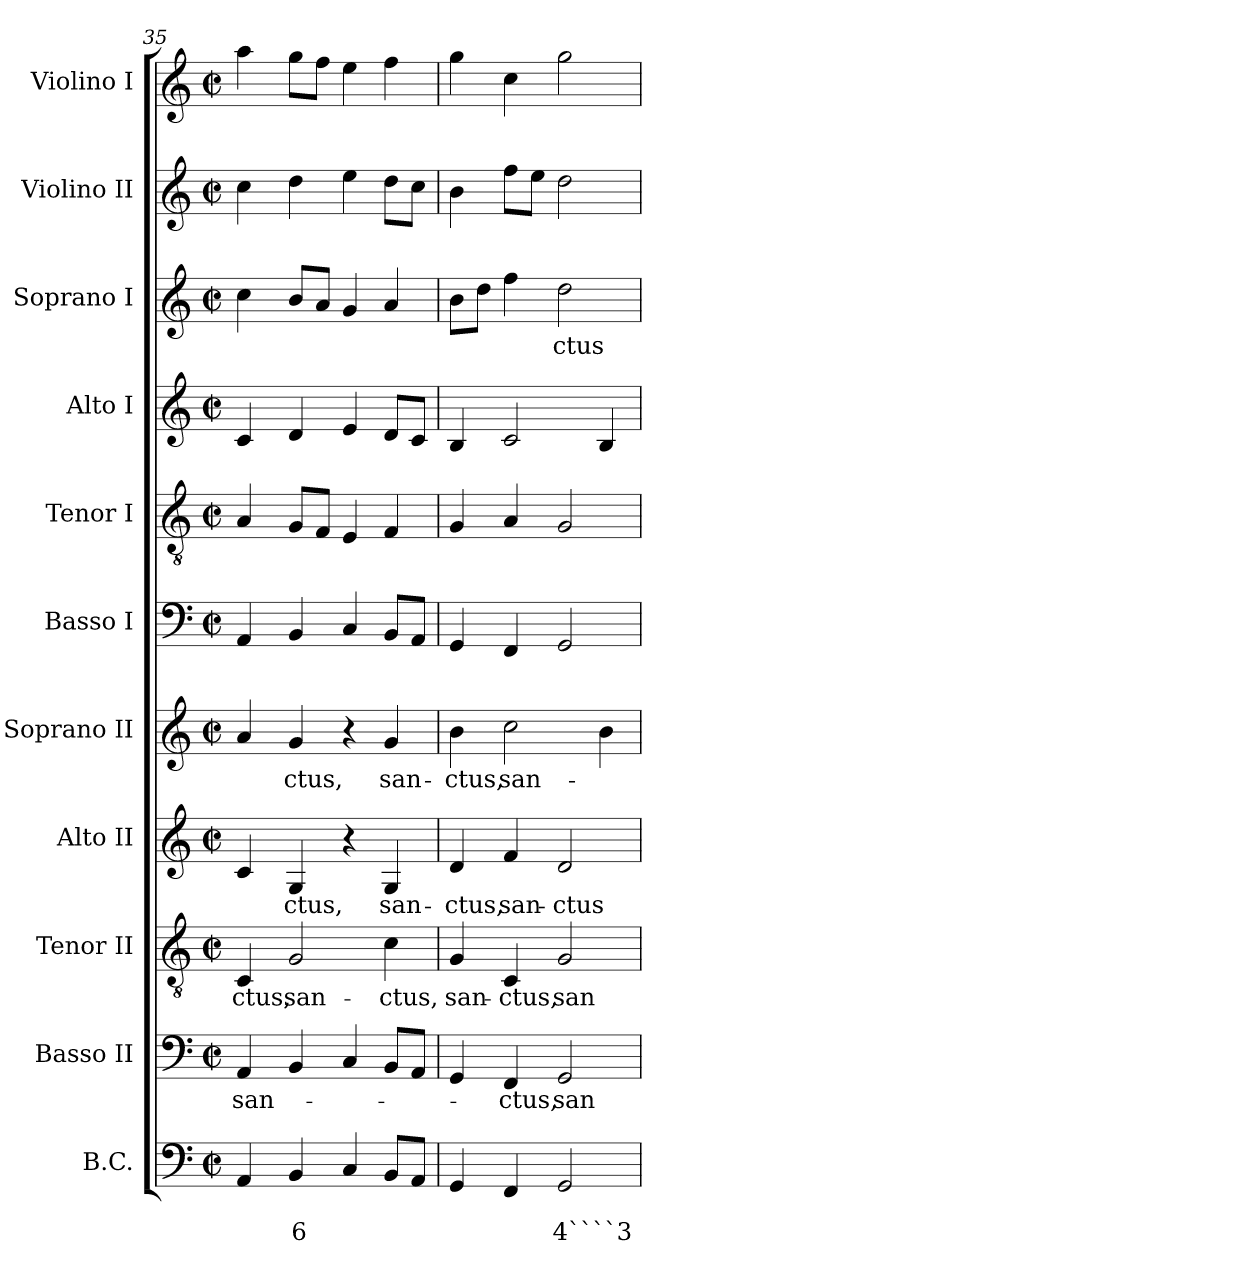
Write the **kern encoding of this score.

**kern	**text	**text	**kern	**text	**kern	**text	**kern	**text	**kern	**text	**kern	**kern	**kern	**kern	**text	**kern	**kern
*part11	*part11	*part11	*part10	*part10	*part9	*part9	*part8	*part8	*part7	*part7	*part6	*part5	*part4	*part3	*part3	*part2	*part1
*staff11	*staff11	*staff11	*staff10	*staff10	*staff9	*staff9	*staff8	*staff8	*staff7	*staff7	*staff6	*staff5	*staff4	*staff3	*staff3	*staff2	*staff1
*I"B.C.	*	*	*I"Basso II	*	*I"Tenor II	*	*I"Alto II	*	*I"Soprano II	*	*I"Basso I	*I"Tenor I	*I"Alto I	*I"Soprano I	*	*I"Violino II	*I"Violino I
*I'BC	*	*	*I'B 2	*	*I'T 2	*	*I'A 2	*	*I'S 2	*	*I'B 1	*I'T 1	*I'A 1	*I'S 1	*	*I'Vln. II	*I'Vln. I
!!LO:PB:g=z
*clefF4	*	*	*clefF4	*	*clefGv2	*	*clefG2	*	*clefG2	*	*clefF4	*clefGv2	*clefG2	*clefG2	*	*clefG2	*clefG2
*k[]	*	*	*k[]	*	*k[]	*	*k[]	*	*k[]	*	*k[]	*k[]	*k[]	*k[]	*	*k[]	*k[]
*C:	*	*	*C:	*	*C:	*	*C:	*	*C:	*	*C:	*C:	*C:	*C:	*	*C:	*C:
*M2/2	*	*	*M2/2	*	*M2/2	*	*M2/2	*	*M2/2	*	*M2/2	*M2/2	*M2/2	*M2/2	*	*M2/2	*M2/2
*met(c|)	*	*	*met(c|)	*	*met(c|)	*	*met(c|)	*	*met(c|)	*	*met(c|)	*met(c|)	*met(c|)	*met(c|)	*	*met(c|)	*met(c|)
=35	=35	=35	=35	=35	=35	=35	=35	=35	=35	=35	=35	=35	=35	=35	=35	=35	=35
!	!	!	!	!LO:LY:b	!	!	!	!	!	!	!	!	!	!	!	!	!
!	!	!	!	!	!	!LO:LY:b	!	!	!	!	!	!	!	!	!	!	!
4AA/	.	.	4AA/	san-	4C/	-ctus,	4c/	.	4a/	.	4AA/	4A/	4c/	4cc\	.	4cc\	4aa\
!	!	!LO:LY:b	!	!	!	!	!	!	!	!	!	!	!	!	!	!	!
!	!	!	!	!	!	!LO:LY:b	!	!	!	!	!	!	!	!	!	!	!
!	!	!	!	!	!	!	!	!LO:LY:b	!	!	!	!	!	!	!	!	!
!	!	!	!	!	!	!	!	!	!	!LO:LY:b	!	!	!	!	!	!	!
4BB/	.	6	4BB/	.	2G/	san-	4G/	-ctus,	4g/	-ctus,	4BB/	8G/L	4d/	8b/L	.	4dd\	8gg\L
.	.	.	.	.	.	.	.	.	.	.	.	8F/J	.	8a/J	.	.	8ff\J
4C/	.	.	4C/	.	.	.	4r	.	4r	.	4C/	4E/	4e/	4g/	.	4ee\	4ee\
!	!	!	!	!	!	!LO:LY:b	!	!	!	!	!	!	!	!	!	!	!
!	!	!	!	!	!	!	!	!LO:LY:b	!	!	!	!	!	!	!	!	!
!	!	!	!	!	!	!	!	!	!	!LO:LY:b	!	!	!	!	!	!	!
8BB/L	.	.	8BB/L	.	4c\	-ctus,	4G/	san-	4g/	san-	8BB/L	4F/	8d/L	4a/	.	8dd\L	4ff\
8AA/J	.	.	8AA/J	.	.	.	.	.	.	.	8AA/J	.	8c/J	.	.	8cc\J	.
=36	=36	=36	=36	=36	=36	=36	=36	=36	=36	=36	=36	=36	=36	=36	=36	=36	=36
!	!	!	!	!	!	!LO:LY:b	!	!	!	!	!	!	!	!	!	!	!
!	!	!	!	!	!	!	!	!LO:LY:b	!	!	!	!	!	!	!	!	!
!	!	!	!	!	!	!	!	!	!	!LO:LY:b	!	!	!	!	!	!	!
4GG/	.	.	4GG/	.	4G/	san-	4d/	-ctus,	4b\	-ctus,	4GG/	4G/	4B/	8b\L	.	4b\	4gg\
.	.	.	.	.	.	.	.	.	.	.	.	.	.	8dd\J	.	.	.
!	!	!	!	!LO:LY:b	!	!	!	!	!	!	!	!	!	!	!	!	!
!	!	!	!	!	!	!LO:LY:b	!	!	!	!	!	!	!	!	!	!	!
!	!	!	!	!	!	!	!	!LO:LY:b	!	!	!	!	!	!	!	!	!
!	!	!	!	!	!	!	!	!	!	!LO:LY:b	!	!	!	!	!	!	!
4FF/	.	.	4FF/	-ctus,	4C/	-ctus,	4f/	san-	2cc\	san-	4FF/	4A/	2c/	4ff\	.	8ff\L	4cc\
.	.	.	.	.	.	.	.	.	.	.	.	.	.	.	.	8ee\J	.
!	!	!LO:LY:b	!	!	!	!	!	!	!	!	!	!	!	!	!	!	!
!	!	!	!	!LO:LY:b	!	!	!	!	!	!	!	!	!	!	!	!	!
!	!	!	!	!	!	!LO:LY:b	!	!	!	!	!	!	!	!	!	!	!
!	!	!	!	!	!	!	!	!LO:LY:b	!	!	!	!	!	!	!	!	!
!	!	!	!	!	!	!	!	!	!	!	!	!	!	!	!LO:LY:b	!	!
2GG/	.	4````3	2GG/	san-	2G/	san-	2d/	-ctus	.	.	2GG/	2G/	.	2dd\	-ctus	2dd\	2gg\
.	.	.	.	.	.	.	.	.	4b\	.	.	.	4B/	.	.	.	.
=	=	=	=	=	=	=	=	=	=	=	=	=	=	=	=	=	=
*-	*-	*-	*-	*-	*-	*-	*-	*-	*-	*-	*-	*-	*-	*-	*-	*-	*-
